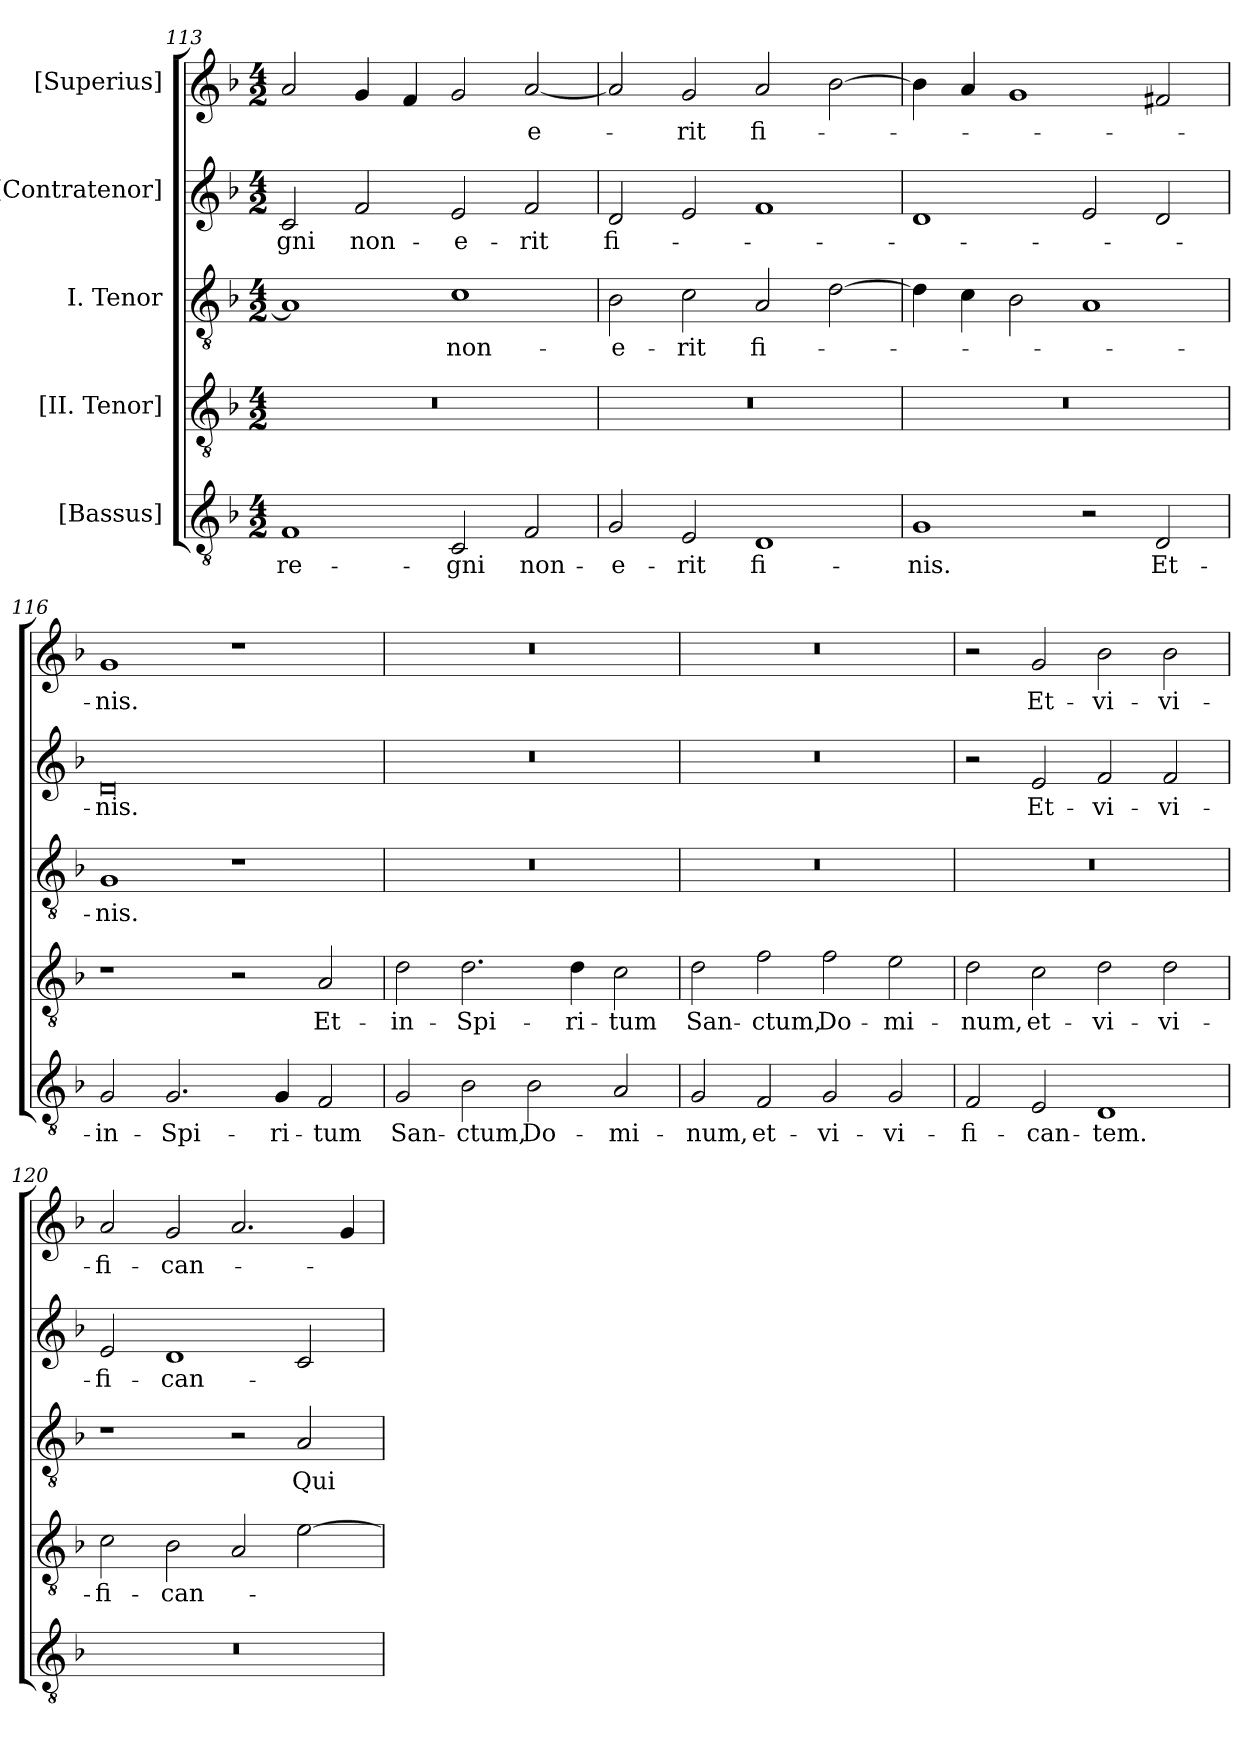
**kern	**text	**kern	**text	**kern	**text	**kern	**text	**kern	**text
*part5	*part5	*part4	*part4	*part3	*part3	*part2	*part2	*part1	*part1
*staff5	*staff5	*staff4	*staff4	*staff3	*staff3	*staff2	*staff2	*staff1	*staff1
*I"[Bassus]	*	*I"[II. Tenor]	*	*I"I. Tenor	*	*I"[Contratenor]	*	*I"[Superius]	*
*clefGv2	*	*clefGv2	*	*clefGv2	*	*clefG2	*	*clefG2	*
*k[b-]	*	*k[b-]	*	*k[b-]	*	*k[b-]	*	*k[b-]	*
*M4/2	*	*M4/2	*	*M4/2	*	*M4/2	*	*M4/2	*
=113	=113	=113	=113	=113	=113	=113	=113	=113	=113
1F/	re-	0r	.	1A/]	.	2c/	-gni	2a/	.
.	.	.	.	.	.	2f/	non-	4g/	.
.	.	.	.	.	.	.	.	4f/	.
2C/	-gni	.	.	1c\	non-	2e/	e-	2g/	.
2F/	non-	.	.	.	.	2f/	-rit	[2a/	e-
=114	=114	=114	=114	=114	=114	=114	=114	=114	=114
2G/	e-	0r	.	2B-\	e-	2d/	fi-	2a/]	.
2E/	-rit	.	.	2c\	-rit	2e/	.	2g/	-rit
1D/	fi-	.	.	2A/	fi-	1f/	.	2a/	fi-
.	.	.	.	[2d\	.	.	.	[2b-\	.
=115	=115	=115	=115	=115	=115	=115	=115	=115	=115
1G/	-nis.	0r	.	4d\]	.	1d/	.	4b-\]	.
.	.	.	.	4c\	.	.	.	4a/	.
.	.	.	.	2B-\	.	.	.	1g/	.
2r	.	.	.	1A/	.	2e/	.	.	.
2D/	Et-	.	.	.	.	2d/	.	2f#X/	.
=116	=116	=116	=116	=116	=116	=116	=116	=116	=116
2G/	in-	1r	.	1G/	-nis.	0d/	-nis.	1g/	-nis.
2.G/	Spi-	.	.	.	.	.	.	.	.
.	.	2r	.	1r	.	.	.	1r	.
4G/	-ri-	.	.	.	.	.	.	.	.
2F/	-tum	2A/	Et-	.	.	.	.	.	.
=117	=117	=117	=117	=117	=117	=117	=117	=117	=117
2G/	San-	2d\	in-	0r	.	0r	.	0r	.
2B-\	-ctum,	2.d\	Spi-	.	.	.	.	.	.
2B-\	Do-	.	.	.	.	.	.	.	.
.	.	4d\	-ri-	.	.	.	.	.	.
2A/	-mi-	2c\	-tum	.	.	.	.	.	.
=118	=118	=118	=118	=118	=118	=118	=118	=118	=118
2G/	-num,	2d\	San-	0r	.	0r	.	0r	.
2F/	et-	2f\	-ctum,	.	.	.	.	.	.
2G/	vi-	2f\	Do-	.	.	.	.	.	.
2G/	-vi-	2e\	-mi-	.	.	.	.	.	.
=119	=119	=119	=119	=119	=119	=119	=119	=119	=119
2F/	-fi-	2d\	-num,	0r	.	2r	.	2r	.
2E/	-can-	2c\	et-	.	.	2e/	Et-	2g/	Et-
1D/	-tem.	2d\	vi-	.	.	2f/	vi-	2b-\	vi-
.	.	2d\	-vi-	.	.	2f/	-vi-	2b-\	-vi-
=120	=120	=120	=120	=120	=120	=120	=120	=120	=120
0r	.	2c\	-fi-	1r	.	2e/	-fi-	2a/	-fi-
.	.	2B-\	-can-	.	.	1d/	-can-	2g/	-can-
.	.	2A/	.	2r	.	.	.	2.a/	.
.	.	[2e\	.	2A/	Qui-	2c/	.	.	.
.	.	.	.	.	.	.	.	4g/	.
=	=	=	=	=	=	=	=	=	=
*-	*-	*-	*-	*-	*-	*-	*-	*-	*-
